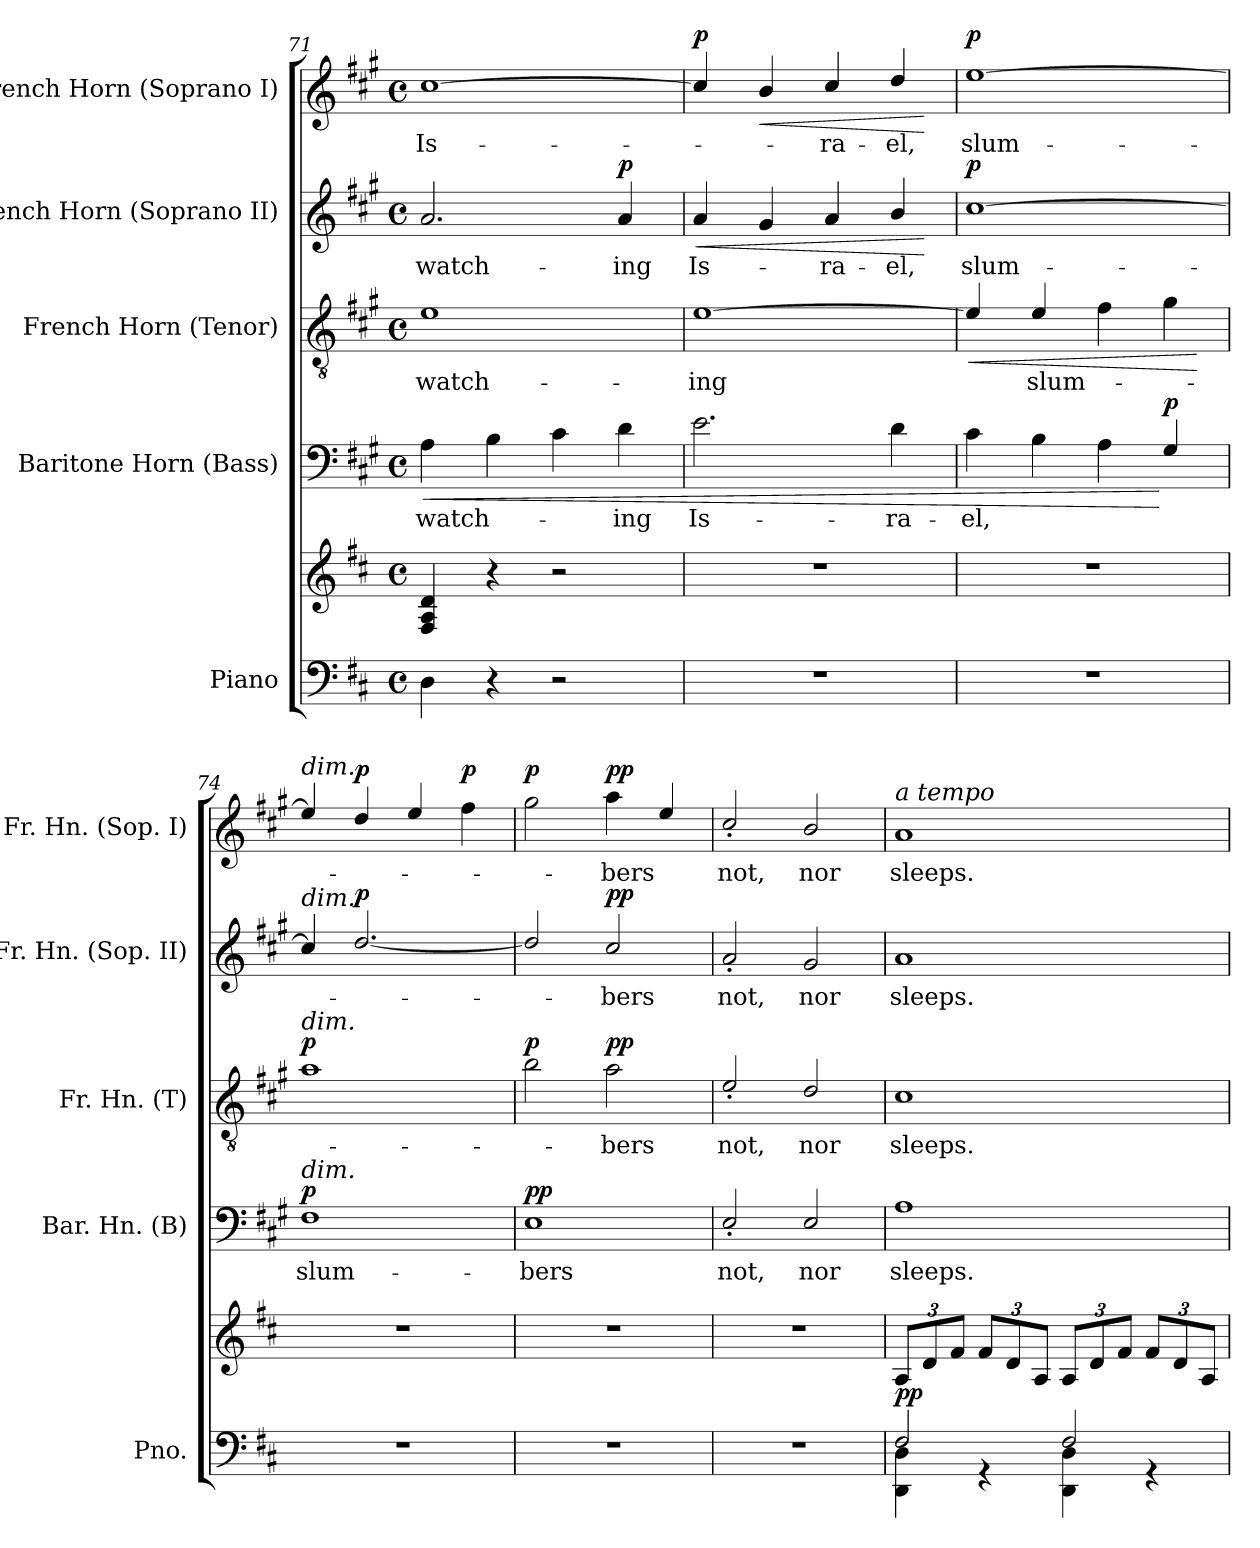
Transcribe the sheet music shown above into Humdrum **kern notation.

**kern	**kern	**dynam	**kern	**text	**dynam	**kern	**text	**dynam	**kern	**text	**dynam	**kern	**text	**dynam
*part5	*part5	*part5	*part4	*part4	*part4	*part3	*part3	*part3	*part2	*part2	*part2	*part1	*part1	*part1
*staff6	*staff5	*staff5/6	*staff4	*staff4	*staff4	*staff3	*staff3	*staff3	*staff2	*staff2	*staff2	*staff1	*staff1	*staff1
*I"Piano	*	*	*I"Baritone Horn (Bass)	*	*	*I"French Horn (Tenor)	*	*	*I"French Horn (Soprano II)	*	*	*I"French Horn (Soprano I)	*	*
*I'Pno.	*	*	*I'Bar. Hn. (B)	*	*	*I'Fr. Hn. (T)	*	*	*I'Fr. Hn. (Sop. II)	*	*	*I'Fr. Hn. (Sop. I)	*	*
*clefF4	*clefG2	*	*clefF4	*	*	*clefGv2	*	*	*clefG2	*	*	*clefG2	*	*
*	*	*	*ITrd4c7	*	*	*ITrd4c7	*	*	*ITrd4c7	*	*	*ITrd4c7	*	*
*k[f#c#]	*k[f#c#]	*	*k[f#c#]	*	*	*k[f#c#]	*	*	*k[f#c#]	*	*	*k[f#c#]	*	*
*M4/4	*M4/4	*	*M4/4	*	*	*M4/4	*	*	*M4/4	*	*	*M4/4	*	*
*met(c)	*met(c)	*	*met(c)	*	*	*met(c)	*	*	*met(c)	*	*	*met(c)	*	*
=71	=71	=71	=71	=71	=71	=71	=71	=71	=71	=71	=71	=71	=71	=71
!	!	!	!	!LO:LY:b	!LO:HP:b	!	!LO:LY:b	!	!	!LO:LY:b	!	!	!LO:LY:b	!
4D\	4F#/ 4A/ 4d/	.	4D\	watch-	<	1A	watch-	.	2.d/	watch-	.	[1f#	Is-	.
4r	4r	.	4E\	.	.	.	.	.	.	.	.	.	.	.
2r	2r	.	4F#\	.	.	.	.	.	.	.	.	.	.	.
!	!	!	!	!LO:LY:b	!	!	!	!	!	!LO:LY:b	!LO:DY:a	!	!	!
.	.	.	4G\	-ing	.	.	.	.	4d/	-ing	p	.	.	.
=72	=72	=72	=72	=72	=72	=72	=72	=72	=72	=72	=72	=72	=72	=72
!	!	!	!	!LO:LY:b	!	!	!LO:LY:b	!	!	!LO:LY:b	!LO:HP:b	!	!	!LO:DY:a
1r	1r	.	2.A\	Is-	.	[1A	-ing	.	4d/	Is-	<	4f#/]	.	p
!	!	!	!	!	!	!	!	!	!	!	!	!	!	!LO:HP:b
.	.	.	.	.	.	.	.	.	4c#/	.	.	4e/	.	<
!	!	!	!	!	!	!	!	!	!	!LO:LY:b	!	!	!LO:LY:b	!
.	.	.	.	.	.	.	.	.	4d/	-ra-	.	4f#/	-ra-	.
!	!	!	!	!LO:LY:b	!	!	!	!	!	!LO:LY:b	!	!	!LO:LY:b	!
.	.	.	4G\	-ra-	.	.	.	.	4e/	-el,	.	4g/	-el,	.
.	.	.	.	.	.	.	.	.	.	.	[	.	.	[
!!LO:PB:g=z
=73	=73	=73	=73	=73	=73	=73	=73	=73	=73	=73	=73	=73	=73	=73
*	*	*	*	*	*	*	*	*	*	*	*	*MM96	*	*
!	!	!	!	!LO:LY:b	!	!	!	!LO:HP:b	!	!LO:LY:b	!LO:DY:a	!	!LO:LY:b	!LO:DY:a
1r	1r	.	4F#\	-el,	.	4A/]	.	<	[1f#	slum-	p	[1a	slum-	p
!	!	!	!	!	!	!	!LO:LY:b	!	!	!	!	!	!	!
.	.	.	4E\	.	.	4A/	slum-	.	.	.	.	.	.	.
.	.	.	4D\	.	.	4B\	.	.	.	.	.	.	.	.
!	!	!	!	!	!LO:DY:n=1:a	!	!	!	!	!	!	!	!	!
.	.	.	4C#/	.	[ p	4c#\	.	.	.	.	.	.	.	.
.	.	.	.	.	.	.	.	[	.	.	.	.	.	.
=74	=74	=74	=74	=74	=74	=74	=74	=74	=74	=74	=74	=74	=74	=74
!	!	!	!	!	!	!	!	!	!	!	!	!LO:TX:a:i:t=dim.	!	!
!	!	!	!	!	!	!	!	!	!LO:TX:a:i:t=dim.	!	!	!	!	!
!	!	!	!	!	!	!LO:TX:a:i:t=dim.	!	!	!	!	!	!	!	!
!	!	!	!LO:TX:a:i:t=dim.	!	!	!	!	!	!	!	!	!	!	!
!	!	!	!	!LO:LY:b	!LO:DY:a	!	!	!LO:DY:a	!	!	!	!	!	!
1r	1r	.	1BB	slum-	p	1d	.	p	4f#/]	.	.	4a/]	.	.
!	!	!	!	!	!	!	!	!	!	!	!LO:DY:a	!	!	!LO:DY:a
.	.	.	.	.	.	.	.	.	[2.g/	.	p	4g/	.	p
.	.	.	.	.	.	.	.	.	.	.	.	4a/	.	.
!	!	!	!	!	!	!	!	!	!	!	!	!	!	!LO:DY:a
.	.	.	.	.	.	.	.	.	.	.	.	4b\	.	p
=75	=75	=75	=75	=75	=75	=75	=75	=75	=75	=75	=75	=75	=75	=75
!	!	!	!	!LO:LY:b	!LO:DY:a	!	!	!LO:DY:a	!	!	!	!	!	!LO:DY:a
1r	1r	.	1AA	-bers	pp	2e\	.	p	2g/]	.	.	2cc#\	.	p
*	*	*	*	*	*	*	*	*	*	*	*	*MM80	*	*
!	!	!	!	!	!	!	!LO:LY:b	!LO:DY:a	!	!LO:LY:b	!LO:DY:a	!	!LO:LY:b	!LO:DY:a
.	.	.	.	.	.	2d\	-bers	pp	2f#/	-bers	pp	4dd\	-bers	pp
.	.	.	.	.	.	.	.	.	.	.	.	4a/	.	.
=76	=76	=76	=76	=76	=76	=76	=76	=76	=76	=76	=76	=76	=76	=76
*	*	*	*	*	*	*	*	*	*	*	*	*MM72	*	*
!	!	!	!	!LO:LY:b	!	!	!LO:LY:b	!	!	!LO:LY:b	!	!	!LO:LY:b	!
1r	1r	.	2AA'/	not,	.	2A'/	not,	.	2d'/	not,	.	2f#'/	not,	.
*	*	*	*	*	*	*	*	*	*	*	*	*MM60	*	*
!	!	!	!	!LO:LY:b	!	!	!LO:LY:b	!	!	!LO:LY:b	!	!	!LO:LY:b	!
.	.	.	2AA/	nor	.	2G/	nor	.	2c#/	nor	.	2e/	nor	.
=77	=77	=77	=77	=77	=77	=77	=77	=77	=77	=77	=77	=77	=77	=77
*^	*	*	*	*	*	*	*	*	*	*	*	*	*	*
*	*	*Xbrackettup	*	*	*	*	*	*	*	*	*	*	*	*	*
!	!	!	!	!	!	!	!	!	!	!	!	!	!LO:TX:a:i:t=a tempo	!	!
!	!	!	!LO:DY:b	!	!LO:LY:b	!	!	!LO:LY:b	!	!	!LO:LY:b	!	!	!LO:LY:b	!
2F#/	4DD\ 4D\	12A/L	pp	1D	sleeps.	.	1F#	sleeps.	.	1d	sleeps.	.	1d	sleeps.	.
.	.	12d/	.	.	.	.	.	.	.	.	.	.	.	.	.
.	.	12f#/J	.	.	.	.	.	.	.	.	.	.	.	.	.
.	4r	12f#/L	.	.	.	.	.	.	.	.	.	.	.	.	.
.	.	12d/	.	.	.	.	.	.	.	.	.	.	.	.	.
.	.	12A/J	.	.	.	.	.	.	.	.	.	.	.	.	.
2F#/	4DD\ 4D\	12A/L	.	.	.	.	.	.	.	.	.	.	.	.	.
.	.	12d/	.	.	.	.	.	.	.	.	.	.	.	.	.
.	.	12f#/J	.	.	.	.	.	.	.	.	.	.	.	.	.
.	4r	12f#/L	.	.	.	.	.	.	.	.	.	.	.	.	.
.	.	12d/	.	.	.	.	.	.	.	.	.	.	.	.	.
.	.	12A/J	.	.	.	.	.	.	.	.	.	.	.	.	.
*v	*v	*	*	*	*	*	*	*	*	*	*	*	*	*	*
=	=	=	=	=	=	=	=	=	=	=	=	=	=	=
*-	*-	*-	*-	*-	*-	*-	*-	*-	*-	*-	*-	*-	*-	*-
